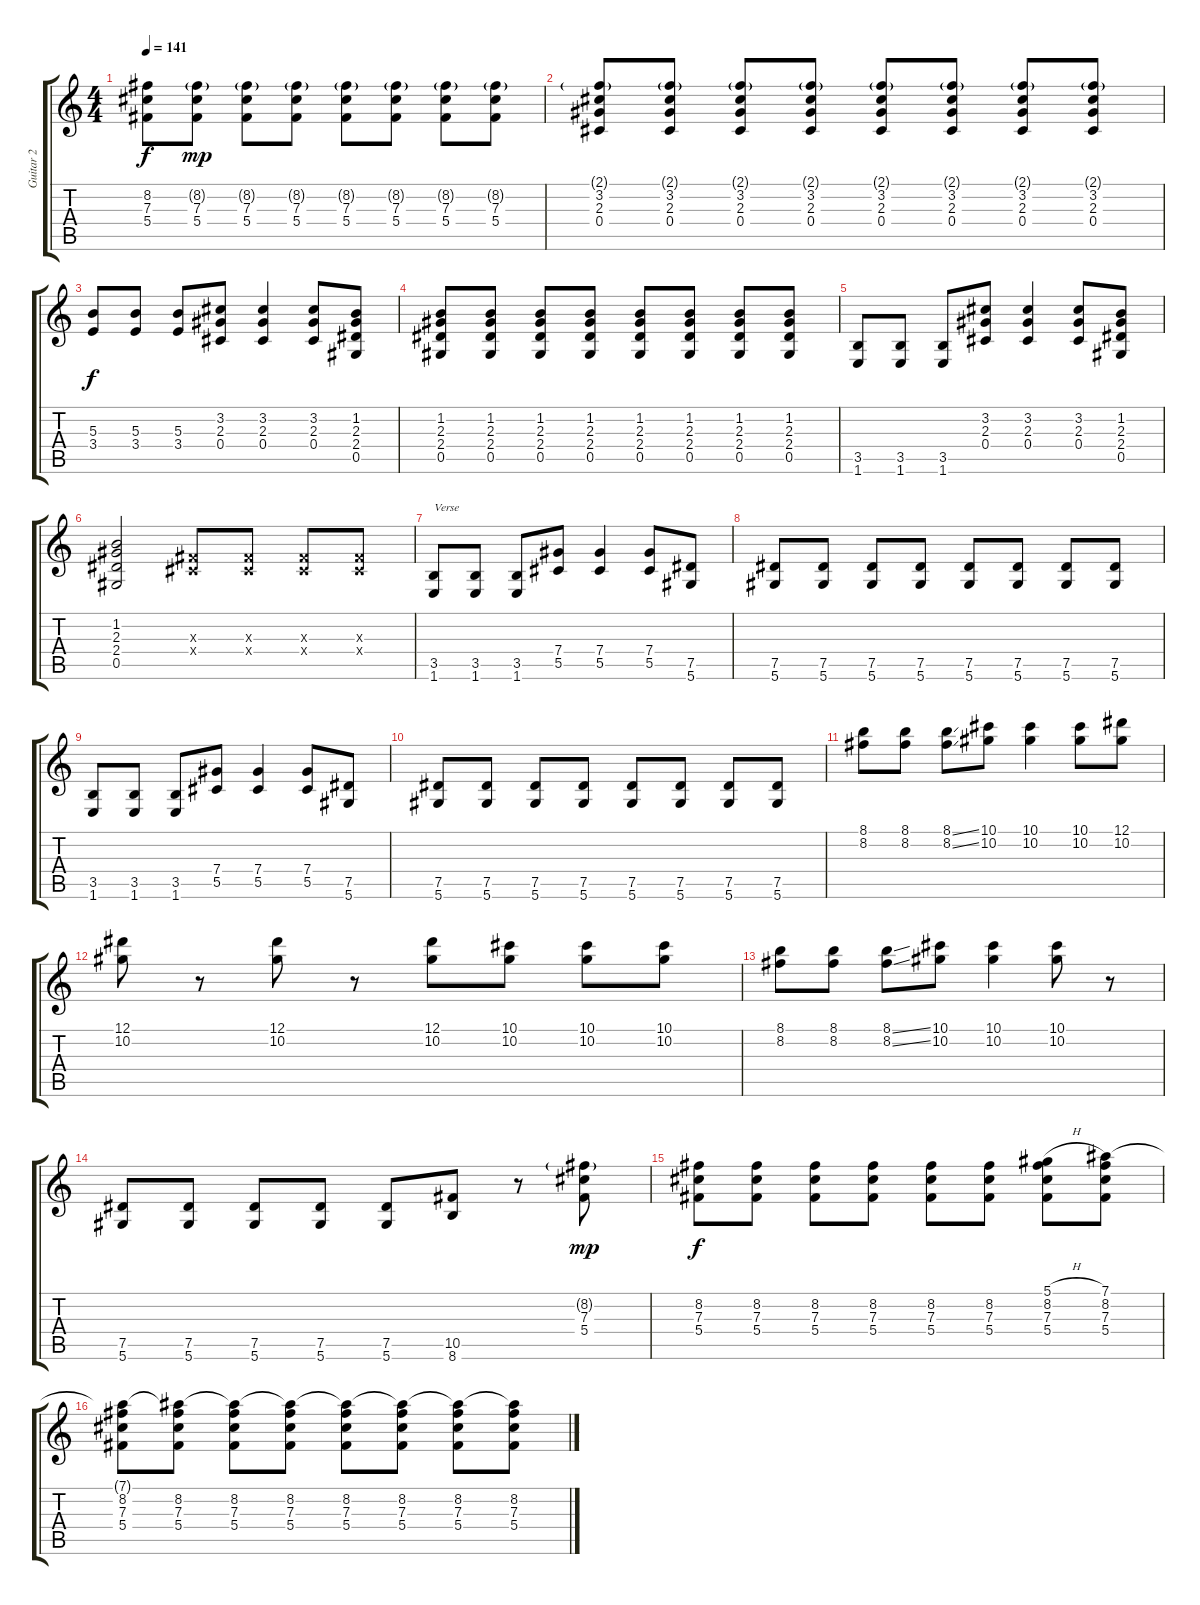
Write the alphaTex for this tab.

\track ("Guitar 2" "Guitar 2") {instrument distortionguitar}
\staff {score tabs}
\tuning (Eb4 Bb3 Gb3 Db3 Ab2 Eb2) {hide}
\ts (4 4)
\tempo 141
\clef g2
\ks c
(8.2{t} 7.3{t} 5.4{t}).8{dy f} (8.2{g} 7.3 5.4).8{dy mp} (8.2{g} 7.3 5.4).8 (8.2{g} 7.3 5.4).8 (8.2{g} 7.3 5.4).8 (8.2{g} 7.3 5.4).8 (8.2{g} 7.3 5.4).8 (8.2{g} 7.3 5.4).8 |
(2.1{g} 3.2 2.3 0.4).8 (2.1{g} 3.2 2.3 0.4).8 (2.1{g} 3.2 2.3 0.4).8 (2.1{g} 3.2 2.3 0.4).8 (2.1{g} 3.2 2.3 0.4).8 (2.1{g} 3.2 2.3 0.4).8 (2.1{g} 3.2 2.3 0.4).8 (2.1{g} 3.2 2.3 0.4).8 |
(5.3 3.4).8{dy f} (5.3 3.4).8 (5.3 3.4).8 (3.2 2.3 0.4).8 (3.2 2.3 0.4).4 (3.2 2.3 0.4).8 (1.2 2.3 2.4 0.5).8 |
(1.2 2.3 2.4 0.5).8 (1.2 2.3 2.4 0.5).8 (1.2 2.3 2.4 0.5).8 (1.2 2.3 2.4 0.5).8 (1.2 2.3 2.4 0.5).8 (1.2 2.3 2.4 0.5).8 (1.2 2.3 2.4 0.5).8 (1.2 2.3 2.4 0.5).8 |
(3.5 1.6).8 (3.5 1.6).8 (3.5 1.6).8 (3.2 2.3 0.4).8 (3.2 2.3 0.4).4 (3.2 2.3 0.4).8 (1.2 2.3 2.4 0.5).8 |
(1.2 2.3 2.4 0.5).2 (0.3{x} 0.4{x}).8 (0.3{x} 0.4{x}).8 (0.3{x} 0.4{x}).8 (0.3{x} 0.4{x}).8 |
(3.5 1.6).8{txt "Verse"} (3.5 1.6).8 (3.5 1.6).8 (7.4 5.5).8 (7.4 5.5).4 (7.4 5.5).8 (7.5 5.6).8 |
(7.5 5.6).8 (7.5 5.6).8 (7.5 5.6).8 (7.5 5.6).8 (7.5 5.6).8 (7.5 5.6).8 (7.5 5.6).8 (7.5 5.6).8 |
(3.5 1.6).8 (3.5 1.6).8 (3.5 1.6).8 (7.4 5.5).8 (7.4 5.5).4 (7.4 5.5).8 (7.5 5.6).8 |
(7.5 5.6).8 (7.5 5.6).8 (7.5 5.6).8 (7.5 5.6).8 (7.5 5.6).8 (7.5 5.6).8 (7.5 5.6).8 (7.5 5.6).8 |
(8.1 8.2).8 (8.1 8.2).8 (8.1{ss} 8.2{ss}).8 (10.1 10.2).8 (10.1 10.2).4 (10.1 10.2).8 (12.1 10.2).8 |
(12.1 10.2).8 r.8 (12.1 10.2).8 r.8 (12.1 10.2).8 (10.1 10.2).8 (10.1 10.2).8 (10.1 10.2).8 |
(8.1 8.2).8 (8.1 8.2).8 (8.1{ss} 8.2{ss}).8 (10.1 10.2).8 (10.1 10.2).4 (10.1 10.2).8 r.8 |
(7.5 5.6).8 (7.5 5.6).8 (7.5 5.6).8 (7.5 5.6).8 (7.5 5.6).8 (10.5 8.6).8 r.8 (8.2{g} 7.3 5.4).8{dy mp} |
(8.2 7.3 5.4).8{dy f} (8.2 7.3 5.4).8 (8.2 7.3 5.4).8 (8.2 7.3 5.4).8 (8.2 7.3 5.4).8 (8.2 7.3 5.4).8 (5.1{h} 8.2 7.3 5.4).8 (7.1 8.2 7.3 5.4).8 |
(7.1{t} 8.2 7.3 5.4).8 (7.1{t} 8.2 7.3 5.4).8 (7.1{t} 8.2 7.3 5.4).8 (7.1{t} 8.2 7.3 5.4).8 (7.1{t} 8.2 7.3 5.4).8 (7.1{t} 8.2 7.3 5.4).8 (7.1{t} 8.2 7.3 5.4).8 (7.1{t} 8.2 7.3 5.4).8
